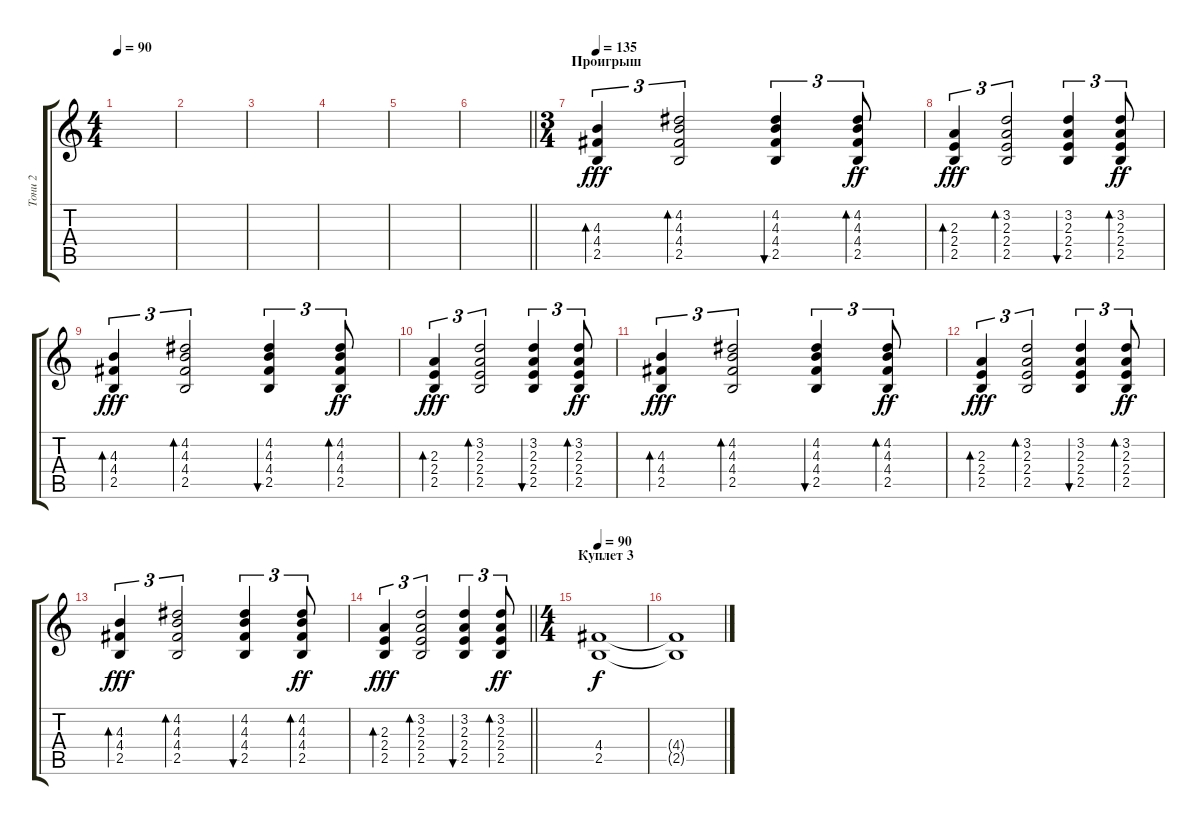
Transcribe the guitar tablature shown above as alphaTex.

\track ("Тони 2" "Тони 2") {instrument overdrivenguitar}
\staff {score tabs}
\tuning (E4 B3 G3 D3 A2 E2) {hide}
\ts (4 4)
\tempo 90
\clef g2
\ks c
|
|
|
|
|
\barLineRight lightlight
|
\ts (3 4)
\section ("" "Проигрыш")
\tempo 135
(4.3 4.4 2.5).4{tu (3 2) bd 30 dy fff} (4.2 4.3 4.4 2.5).2{tu (3 2) bd 30} (4.2 4.3 4.4 2.5).4{tu (3 2) bu 30} (4.2 4.3 4.4 2.5).8{tu (3 2) bd 30 dy ff} |
(2.3 2.4 2.5).4{tu (3 2) bd 30 dy fff} (3.2 2.3 2.4 2.5).2{tu (3 2) bd 30} (3.2 2.3 2.4 2.5).4{tu (3 2) bu 30} (3.2 2.3 2.4 2.5).8{tu (3 2) bd 30 dy ff} |
(4.3 4.4 2.5).4{tu (3 2) bd 30 dy fff} (4.2 4.3 4.4 2.5).2{tu (3 2) bd 30} (4.2 4.3 4.4 2.5).4{tu (3 2) bu 30} (4.2 4.3 4.4 2.5).8{tu (3 2) bd 30 dy ff} |
(2.3 2.4 2.5).4{tu (3 2) bd 30 dy fff} (3.2 2.3 2.4 2.5).2{tu (3 2) bd 30} (3.2 2.3 2.4 2.5).4{tu (3 2) bu 30} (3.2 2.3 2.4 2.5).8{tu (3 2) bd 30 dy ff} |
(4.3 4.4 2.5).4{tu (3 2) bd 30 dy fff} (4.2 4.3 4.4 2.5).2{tu (3 2) bd 30} (4.2 4.3 4.4 2.5).4{tu (3 2) bu 30} (4.2 4.3 4.4 2.5).8{tu (3 2) bd 30 dy ff} |
(2.3 2.4 2.5).4{tu (3 2) bd 30 dy fff} (3.2 2.3 2.4 2.5).2{tu (3 2) bd 30} (3.2 2.3 2.4 2.5).4{tu (3 2) bu 30} (3.2 2.3 2.4 2.5).8{tu (3 2) bd 30 dy ff} |
(4.3 4.4 2.5).4{tu (3 2) bd 30 dy fff} (4.2 4.3 4.4 2.5).2{tu (3 2) bd 30} (4.2 4.3 4.4 2.5).4{tu (3 2) bu 30} (4.2 4.3 4.4 2.5).8{tu (3 2) bd 30 dy ff} |
\barLineRight lightlight
(2.3 2.4 2.5).4{tu (3 2) bd 30 dy fff} (3.2 2.3 2.4 2.5).2{tu (3 2) bd 30} (3.2 2.3 2.4 2.5).4{tu (3 2) bu 30} (3.2 2.3 2.4 2.5).8{tu (3 2) bd 30 dy ff} |
\ts (4 4)
\section ("" "Куплет 3")
\tempo 90
(4.4 2.5).1{dy f} |
(4.4{t} 2.5{t}).1
